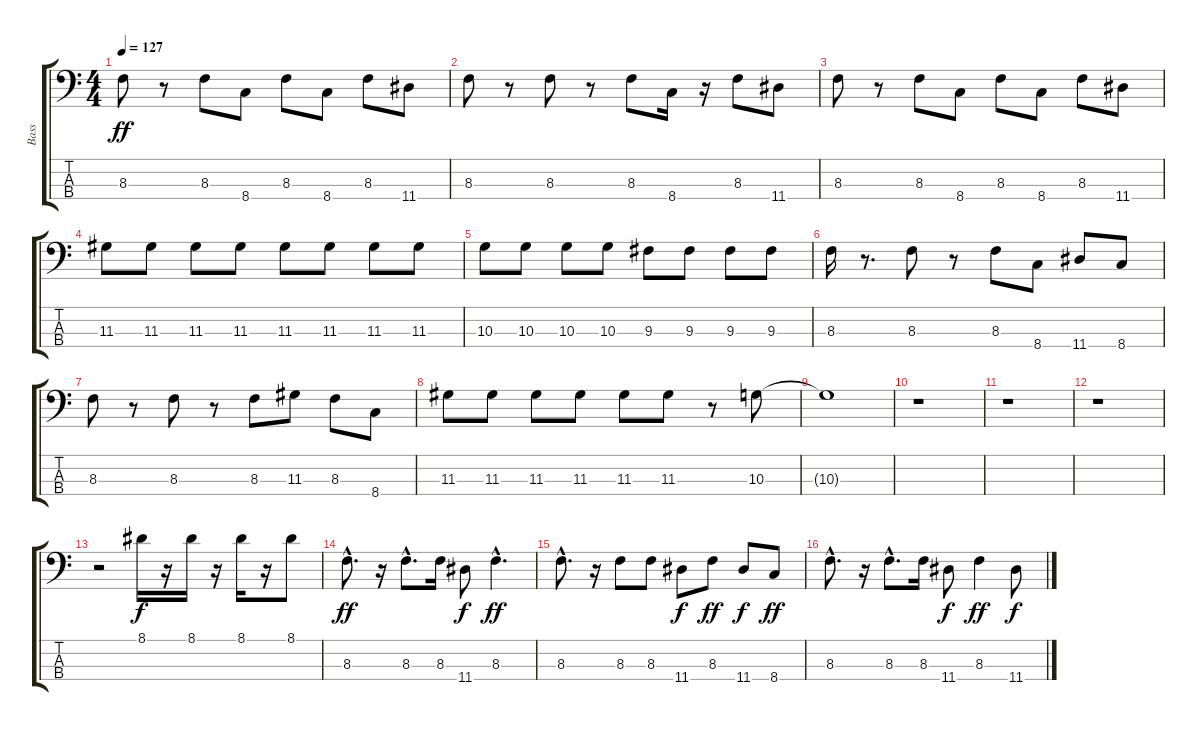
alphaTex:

\track ("Bass" "Bass") {instrument fretlessbass}
\staff {score tabs}
\tuning (G2 D2 A1 E1) {hide}
\ts (4 4)
\tempo 127
\clef f4
\ks c
8.3.8{dy ff} r.8 8.3.8 8.4.8 8.3.8 8.4.8 8.3.8 11.4.8 |
8.3.8 r.8 8.3.8 r.8 8.3.8 8.4.16 r.16 8.3.8 11.4.8 |
8.3.8 r.8 8.3.8 8.4.8 8.3.8 8.4.8 8.3.8 11.4.8 |
11.3.8 11.3.8 11.3.8 11.3.8 11.3.8 11.3.8 11.3.8 11.3.8 |
10.3.8 10.3.8 10.3.8 10.3.8 9.3.8 9.3.8 9.3.8 9.3.8 |
8.3.16 r.8{d} 8.3.8 r.8 8.3.8 8.4.8 11.4.8 8.4.8 |
8.3.8 r.8 8.3.8 r.8 8.3.8 11.3.8 8.3.8 8.4.8 |
11.3.8 11.3.8 11.3.8 11.3.8 11.3.8 11.3.8 r.8 10.3.8 |
10.3{t}.1 |
r.1 |
r.1 |
r.1 |
r.2 8.1.16{dy f} r.16 8.1.16 r.16 8.1.16 r.16 8.1.8 |
8.3{hac}.8{d dy ff} r.16 8.3{hac}.8{d} 8.3.16 11.4.8{dy f} 8.3{hac}.4{d dy ff} |
8.3{hac}.8{d} r.16 8.3.8 8.3.8 11.4.8{dy f} 8.3.8{dy ff} 11.4.8{dy f} 8.4.8{dy ff} |
8.3{hac}.8{d} r.16 8.3{hac}.8{d} 8.3.16 11.4.8{dy f} 8.3.4{dy ff} 11.4.8{dy f}
